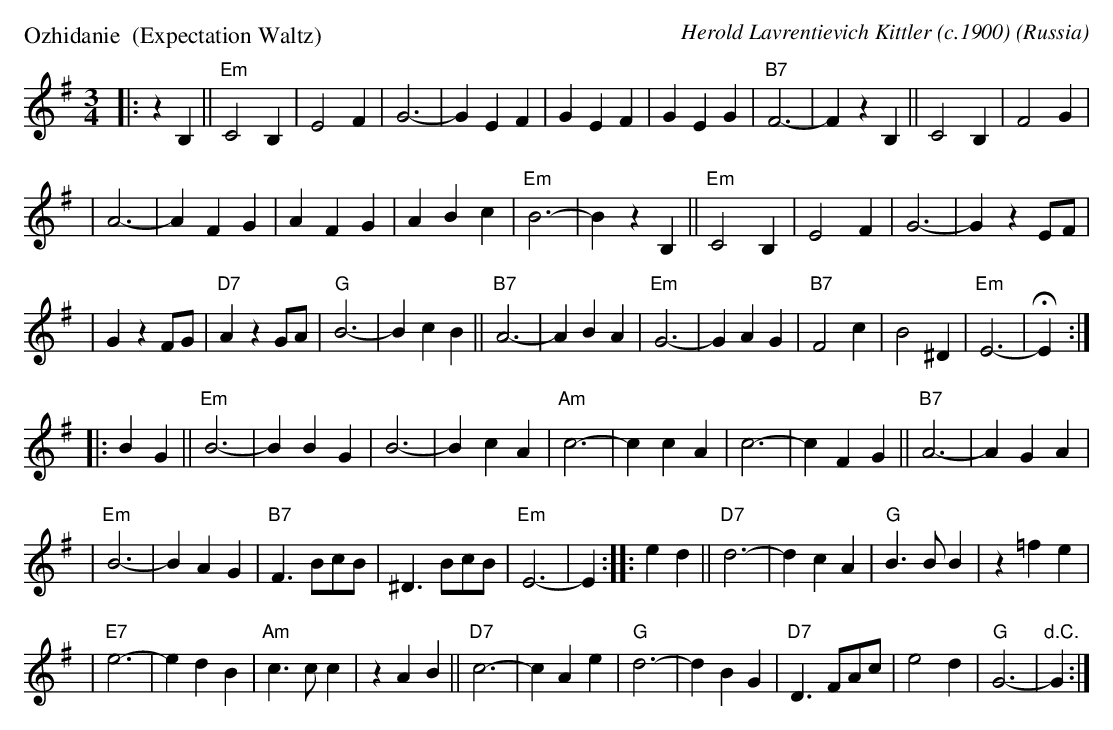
X:1
P: Ozhidanie  (Expectation Waltz)
C: Herold Lavrentievich Kittler (c.1900)
O: Russia
M: 3/4
L: 1/4
K: Em
|: z B, || "Em"C2 B, | E2 F | G3- | G E F | G E F | G E G | "B7"F3- | F z B, || C2 B, | F2 G |
| A3- | A F G | A F G | A B c | "Em"B3- | B z B, || "Em"C2 B, | E2 F | G3- | G z E/F/ |
| G z F/G/ | "D7"A z G/A/ | "G"B3- | B c B || "B7"A3- | A B A | "Em"G3- | G A G | "B7"F2 c | B2 ^D | "Em"E3- | HE :|
|: B G || "Em"B3- | B B G | B3- | B c A | "Am"c3- | c c A | c3- | c F G || "B7"A3- | A G A |
| "Em"B3- | B A G | "B7"F> Bc/B/ | ^D> Bc/B/ | "Em"E3- | E :| \
|: e d || "D7"d3- | d c A |"G"B> B B | z =f e |
|"E7"e3- | e d B | "Am"c> c c | z A B || "D7"c3- | c A e | "G"d3- | d B G | "D7"D> FA/c/ | e2 d | "G"G3- | "d.C."G :|
